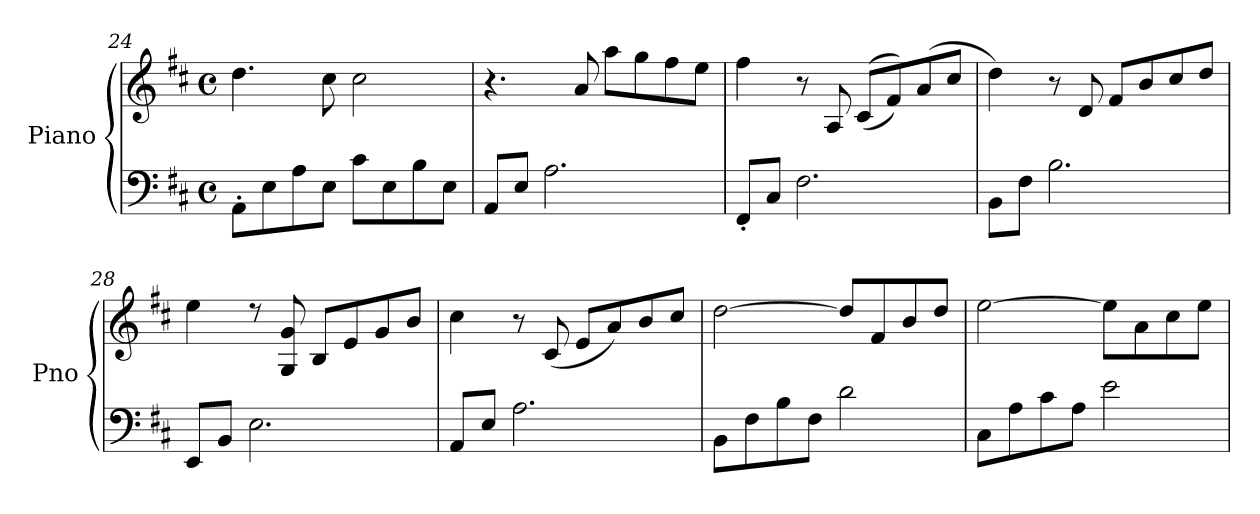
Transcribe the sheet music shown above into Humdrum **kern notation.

**kern	**kern
*part1	*part1
*staff2	*staff1
*I"Piano	*
*I'Pno	*
*clefF4	*clefG2
*k[f#c#]	*k[f#c#]
*M4/4	*M4/4
*met(c)	*met(c)
=24	=24
8AA'<\L	4.dd\
8E\	.
8A\	.
8E\J	8cc#\
8c#\L	2cc#\
8E\	.
8B\	.
8E\J	.
=25	=25
8AA/L	4.r
8E/J	.
2.A\	.
.	8a/
.	8aa\L
.	8gg\
.	8ff#\
.	8ee\J
!!LO:LB:g=z
=26	=26
8FF#'</L	4ff#\
8C#/J	.
2.F#\	8r
.	8A/
.	(<(>8c#/L
.	8f#/))
.	(<8a/
.	8cc#/J
=27	=27
8BB\L	4dd\)
8F#\J	.
2.B\	8r
.	8d/
.	8f#/L
.	8b/
.	8cc#/
.	8dd/J
=28	=28
8EE/L	4ee\
8BB/J	.
2.E\	8rcc
.	8G/ 8g/
.	8B/L
.	8e/
.	8g/
.	8b/J
=29	=29
8AA/L	4cc#\
8E/J	.
2.A\	8r
.	(>8c#/
.	8e/L
.	8a/)
.	8b/
.	8cc#/J
=30	=30
8BB\L	[>2dd\
8F#\	.
8B\	.
8F#\J	.
2d\	8dd/L]
.	8f#/
.	8b/
.	8dd/J
!!LO:LB:g=z
=31	=31
8C#\L	[>2ee\
8A\	.
8c#\	.
8A\J	.
2e\	8ee\L]
.	8a\
.	8cc#\
.	8ee\J
=	=
*-	*-
